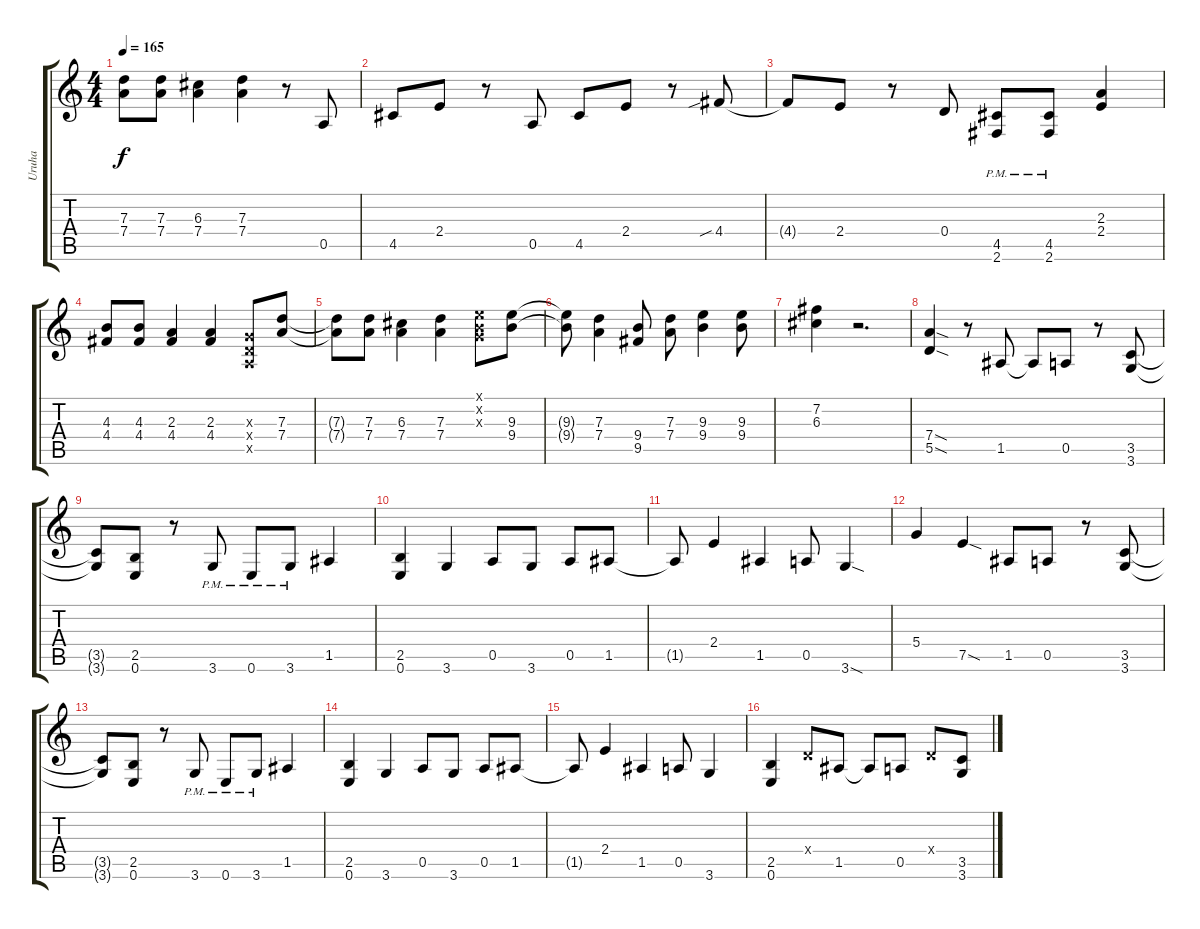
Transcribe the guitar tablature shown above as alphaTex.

\track ("Uruha" "Uruha") {instrument distortionguitar}
\staff {score tabs}
\tuning (E4 B3 G3 D3 A2 E2) {hide}
\ts (4 4)
\tempo 165
\clef g2
\ks c
(7.3{t} 7.4{t}).8{dy f} (7.3 7.4).8 (6.3 7.4).4 (7.3 7.4).4 r.8 0.5.8 |
4.5.8 2.4.8 r.8 0.5.8 4.5.8 2.4.8 r.8 4.4{sib}.8 |
4.4{t}.8 2.4.8 r.8 0.4.8 (4.5{pm} 2.6{pm}).8 (4.5{pm} 2.6{pm}).8 (2.3 2.4).4 |
(4.3 4.4).8 (4.3 4.4).8 (2.3 4.4).4 (2.3 4.4).4 (0.3{x} 0.4{x} 0.5{x}).8 (7.3 7.4).8 |
(7.3{t} 7.4{t}).8 (7.3 7.4).8 (6.3 7.4).4 (7.3 7.4).4 (0.1{x} 0.2{x} 0.3{x}).8 (9.3 9.4).8 |
(9.3{t} 9.4{t}).8 (7.3 7.4).4 (9.4 9.5).8 (7.3 7.4).8 (9.3 9.4).4 (9.3 9.4).8 |
(7.2 6.3).4 r.2{d} |
(7.4{sod} 5.5{sod}).4 r.8 1.5.8 1.5{t}.8 0.5.8 r.8 (3.5 3.6).8 |
(3.5{t} 3.6{t}).8 (2.5 0.6).8 r.8 3.6{pm}.8 0.6{pm}.8 3.6{pm}.8 1.5.4 |
(2.5 0.6).4 3.6.4 0.5.8 3.6.8 0.5.8 1.5.8 |
1.5{t}.8 2.4.4 1.5.4 0.5.8 3.6{sod}.4 |
5.4.4 7.5{sod}.4 1.5.8 0.5.8 r.8 (3.5 3.6).8 |
(3.5{t} 3.6{t}).8 (2.5 0.6).8 r.8 3.6{pm}.8 0.6{pm}.8 3.6{pm}.8 1.5.4 |
(2.5 0.6).4 3.6.4 0.5.8 3.6.8 0.5.8 1.5.8 |
1.5{t}.8 2.4.4 1.5.4 0.5.8 3.6.4 |
(2.5 0.6).4 0.4{x}.8 1.5.8 1.5{t}.8 0.5.8 0.4{x}.8 (3.5 3.6).8
